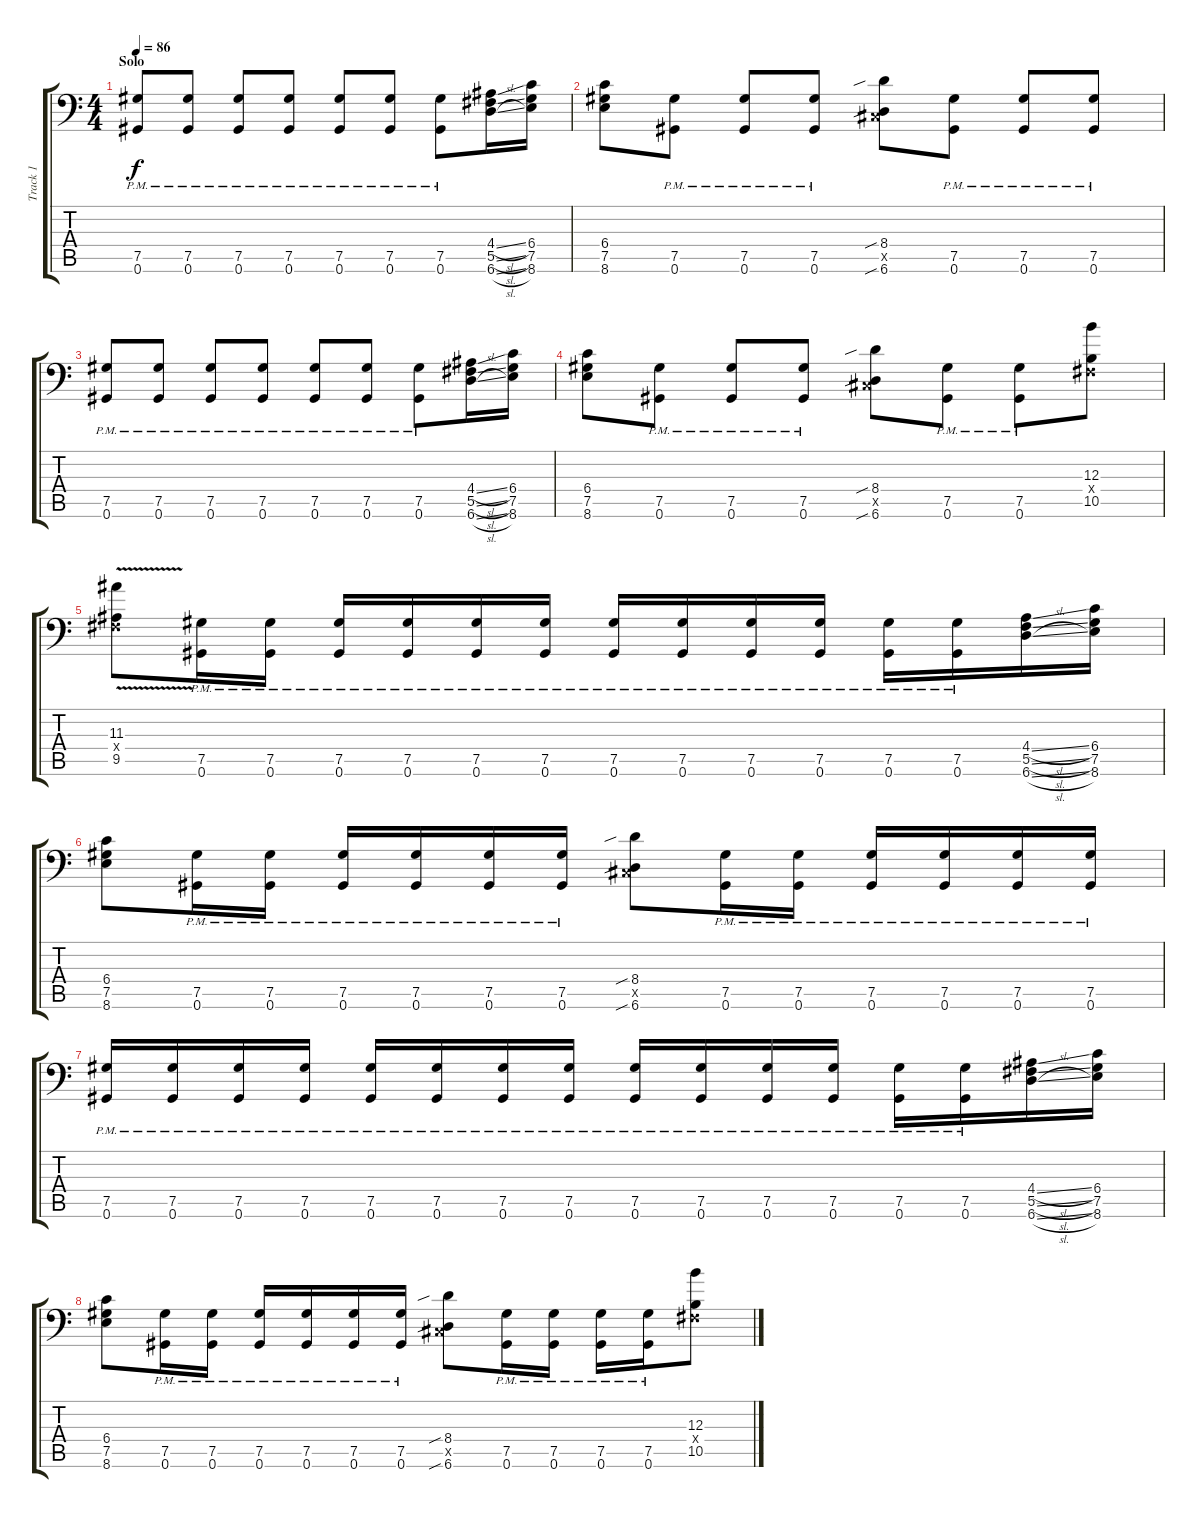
\track ("Track 1" "Track 1") {instrument distortionguitar}
\staff {score tabs}
\tuning (Ab3 Eb3 B2 Gb2 Db2 Ab1) {hide}
\ts (4 4)
\section ("" "Solo")
\tempo 86
\clef f4
\ks c
(7.5{pm} 0.6{pm}).8{dy f} (7.5{pm} 0.6{pm}).8 (7.5{pm} 0.6{pm}).8 (7.5{pm} 0.6{pm}).8 (7.5{pm} 0.6{pm}).8 (7.5{pm} 0.6{pm}).8 (7.5{pm} 0.6{pm}).8 (4.4{sl} 5.5{sl} 6.6{sl}).16 (6.4 7.5 8.6).16 |
(6.4 7.5 8.6).8 (7.5{pm} 0.6{pm}).8 (7.5{pm} 0.6{pm}).8 (7.5{pm} 0.6{pm}).8 (8.4{sib} 0.5{x} 6.6{sib}).8 (7.5{pm} 0.6{pm}).8 (7.5{pm} 0.6{pm}).8 (7.5{pm} 0.6{pm}).8 |
(7.5{pm} 0.6{pm}).8 (7.5{pm} 0.6{pm}).8 (7.5{pm} 0.6{pm}).8 (7.5{pm} 0.6{pm}).8 (7.5{pm} 0.6{pm}).8 (7.5{pm} 0.6{pm}).8 (7.5{pm} 0.6{pm}).8 (4.4{sl} 5.5{sl} 6.6{sl}).16 (6.4 7.5 8.6).16 |
(6.4 7.5 8.6).8 (7.5{pm} 0.6{pm}).8 (7.5{pm} 0.6{pm}).8 (7.5{pm} 0.6{pm}).8 (8.4{sib} 0.5{x} 6.6{sib}).8 (7.5{pm} 0.6{pm}).8 (7.5{pm} 0.6{pm}).8 (12.3 0.4{x} 10.5).8 |
(11.3{v} 0.4{x} 9.5{v}).8 (7.5{pm} 0.6{pm}).16 (7.5{pm} 0.6{pm}).16 (7.5{pm} 0.6{pm}).16 (7.5{pm} 0.6{pm}).16 (7.5{pm} 0.6{pm}).16 (7.5{pm} 0.6{pm}).16 (7.5{pm} 0.6{pm}).16 (7.5{pm} 0.6{pm}).16 (7.5{pm} 0.6{pm}).16 (7.5{pm} 0.6{pm}).16 (7.5{pm} 0.6{pm}).16 (7.5{pm} 0.6{pm}).16 (4.4{sl} 5.5{sl} 6.6{sl}).16 (6.4 7.5 8.6).16 |
(6.4 7.5 8.6).8 (7.5{pm} 0.6{pm}).16 (7.5{pm} 0.6{pm}).16 (7.5{pm} 0.6{pm}).16 (7.5{pm} 0.6{pm}).16 (7.5{pm} 0.6{pm}).16 (7.5{pm} 0.6{pm}).16 (8.4{sib} 0.5{x} 6.6{sib}).8 (7.5{pm} 0.6{pm}).16 (7.5{pm} 0.6{pm}).16 (7.5{pm} 0.6{pm}).16 (7.5{pm} 0.6{pm}).16 (7.5{pm} 0.6{pm}).16 (7.5{pm} 0.6{pm}).16 |
(7.5{pm} 0.6{pm}).16 (7.5{pm} 0.6{pm}).16 (7.5{pm} 0.6{pm}).16 (7.5{pm} 0.6{pm}).16 (7.5{pm} 0.6{pm}).16 (7.5{pm} 0.6{pm}).16 (7.5{pm} 0.6{pm}).16 (7.5{pm} 0.6{pm}).16 (7.5{pm} 0.6{pm}).16 (7.5{pm} 0.6{pm}).16 (7.5{pm} 0.6{pm}).16 (7.5{pm} 0.6{pm}).16 (7.5{pm} 0.6{pm}).16 (7.5{pm} 0.6{pm}).16 (4.4{sl} 5.5{sl} 6.6{sl}).16 (6.4 7.5 8.6).16 |
(6.4 7.5 8.6).8 (7.5{pm} 0.6{pm}).16 (7.5{pm} 0.6{pm}).16 (7.5{pm} 0.6{pm}).16 (7.5{pm} 0.6{pm}).16 (7.5{pm} 0.6{pm}).16 (7.5{pm} 0.6{pm}).16 (8.4{sib} 0.5{x} 6.6{sib}).8 (7.5{pm} 0.6{pm}).16 (7.5{pm} 0.6{pm}).16 (7.5{pm} 0.6{pm}).16 (7.5{pm} 0.6{pm}).16 (12.3 0.4{x} 10.5).8
